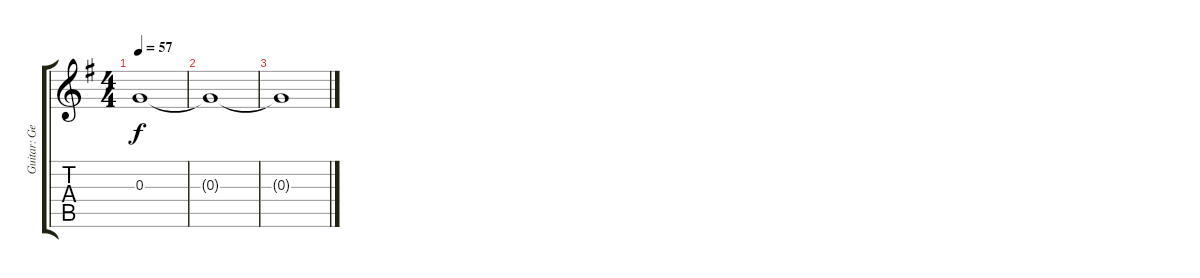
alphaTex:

\track ("Guitar: George" "Guitar: Ge") {instrument electricguitarclean}
\staff {score tabs}
\tuning (E4 B3 G3 D3 A2 E2) {hide}
\ts (4 4)
\tempo 57
\clef g2
\ks g
0.3{t}.1{dy f} |
0.3{t}.1 |
0.3{t}.1
